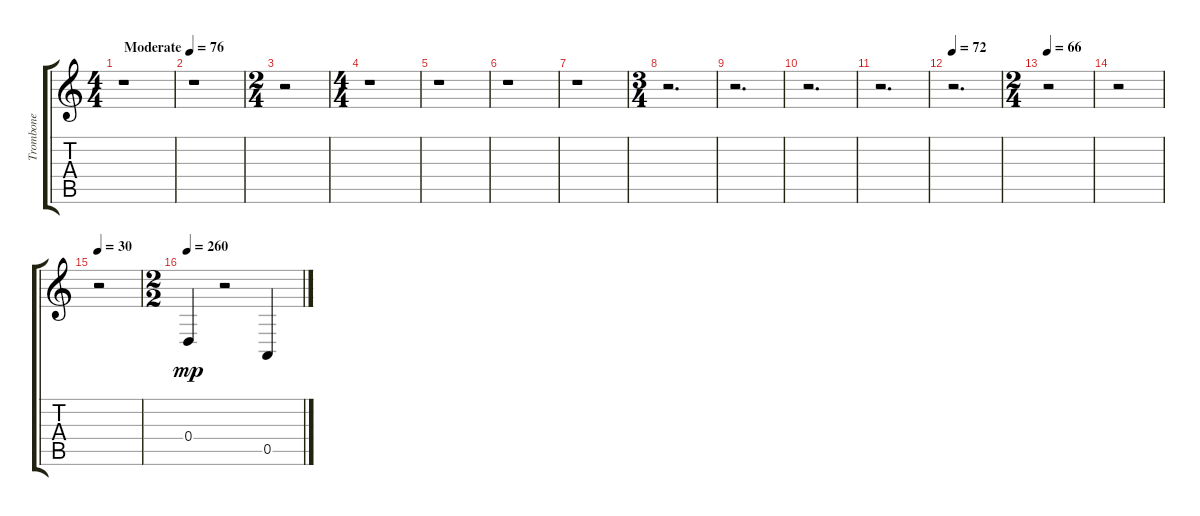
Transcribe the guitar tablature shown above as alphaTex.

\track ("Trombone" "Trombone") {instrument trombone}
\staff {score tabs}
\tuning (E4 B3 G3 D3 A2 E2) {hide}
\ts (4 4)
\tempo (76 "Moderate")
\clef g2
\ks c
r.1{dy mp instrument trombone} |
r.1 |
\ts (2 4)
r.2 |
\ts (4 4)
r.1 |
r.1 |
r.1 |
r.1 |
\ts (3 4)
r.2{d} |
r.2{d} |
r.2{d} |
r.2{d} |
\tempo 72
r.2{d} |
\ts (2 4)
\tempo 66
r.2 |
r.2 |
\tempo 30
r.2 |
\ts (2 2)
\tempo 260
0.4.4 r.2 0.5.4
